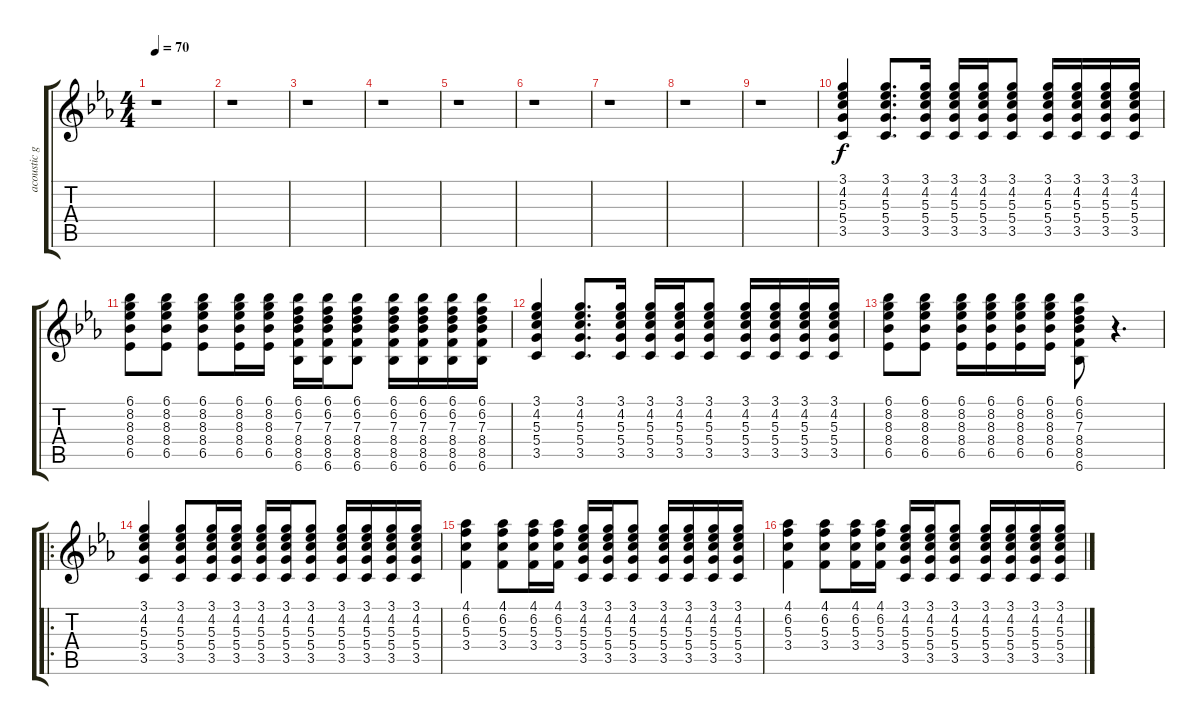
\track ("acoustic gtr" "acoustic g") {instrument acousticguitarnylon}
\staff {score tabs}
\tuning (E4 B3 G3 D3 A2 E2) {hide}
\ts (4 4)
\tempo 70
\clef g2
\ks eb
r.1{dy f} |
r.1 |
r.1 |
r.1 |
r.1 |
r.1 |
r.1 |
r.1 |
r.1 |
(3.1 4.2 5.3 5.4 3.5).4 (3.1 4.2 5.3 5.4 3.5).8{d} (3.1 4.2 5.3 5.4 3.5).16 (3.1 4.2 5.3 5.4 3.5).16 (3.1 4.2 5.3 5.4 3.5).16 (3.1 4.2 5.3 5.4 3.5).8 (3.1 4.2 5.3 5.4 3.5).16 (3.1 4.2 5.3 5.4 3.5).16 (3.1 4.2 5.3 5.4 3.5).16 (3.1 4.2 5.3 5.4 3.5).16 |
(6.1 8.2 8.3 8.4 6.5).8 (6.1 8.2 8.3 8.4 6.5).8 (6.1 8.2 8.3 8.4 6.5).8 (6.1 8.2 8.3 8.4 6.5).16 (6.1 8.2 8.3 8.4 6.5).16 (6.1 6.2 7.3 8.4 8.5 6.6).16 (6.1 6.2 7.3 8.4 8.5 6.6).16 (6.1 6.2 7.3 8.4 8.5 6.6).8 (6.1 6.2 7.3 8.4 8.5 6.6).16 (6.1 6.2 7.3 8.4 8.5 6.6).16 (6.1 6.2 7.3 8.4 8.5 6.6).16 (6.1 6.2 7.3 8.4 8.5 6.6).16 |
(3.1 4.2 5.3 5.4 3.5).4 (3.1 4.2 5.3 5.4 3.5).8{d} (3.1 4.2 5.3 5.4 3.5).16 (3.1 4.2 5.3 5.4 3.5).16 (3.1 4.2 5.3 5.4 3.5).16 (3.1 4.2 5.3 5.4 3.5).8 (3.1 4.2 5.3 5.4 3.5).16 (3.1 4.2 5.3 5.4 3.5).16 (3.1 4.2 5.3 5.4 3.5).16 (3.1 4.2 5.3 5.4 3.5).16 |
(6.1 8.2 8.3 8.4 6.5).8 (6.1 8.2 8.3 8.4 6.5).8 (6.1 8.2 8.3 8.4 6.5).16 (6.1 8.2 8.3 8.4 6.5).16 (6.1 8.2 8.3 8.4 6.5).16 (6.1 8.2 8.3 8.4 6.5).16 (6.1 6.2 7.3 8.4 8.5 6.6).8 r.4{d} |
\ro
(3.1 4.2 5.3 5.4 3.5).4 (3.1 4.2 5.3 5.4 3.5).8 (3.1 4.2 5.3 5.4 3.5).16 (3.1 4.2 5.3 5.4 3.5).16 (3.1 4.2 5.3 5.4 3.5).16 (3.1 4.2 5.3 5.4 3.5).16 (3.1 4.2 5.3 5.4 3.5).8 (3.1 4.2 5.3 5.4 3.5).16 (3.1 4.2 5.3 5.4 3.5).16 (3.1 4.2 5.3 5.4 3.5).16 (3.1 4.2 5.3 5.4 3.5).16 |
(4.1 6.2 5.3 3.4).4 (4.1 6.2 5.3 3.4).8 (4.1 6.2 5.3 3.4).16 (4.1 6.2 5.3 3.4).16 (3.1 4.2 5.3 5.4 3.5).16 (3.1 4.2 5.3 5.4 3.5).16 (3.1 4.2 5.3 5.4 3.5).8 (3.1 4.2 5.3 5.4 3.5).16 (3.1 4.2 5.3 5.4 3.5).16 (3.1 4.2 5.3 5.4 3.5).16 (3.1 4.2 5.3 5.4 3.5).16 |
(4.1 6.2 5.3 3.4).4 (4.1 6.2 5.3 3.4).8 (4.1 6.2 5.3 3.4).16 (4.1 6.2 5.3 3.4).16 (3.1 4.2 5.3 5.4 3.5).16 (3.1 4.2 5.3 5.4 3.5).16 (3.1 4.2 5.3 5.4 3.5).8 (3.1 4.2 5.3 5.4 3.5).16 (3.1 4.2 5.3 5.4 3.5).16 (3.1 4.2 5.3 5.4 3.5).16 (3.1 4.2 5.3 5.4 3.5).16
